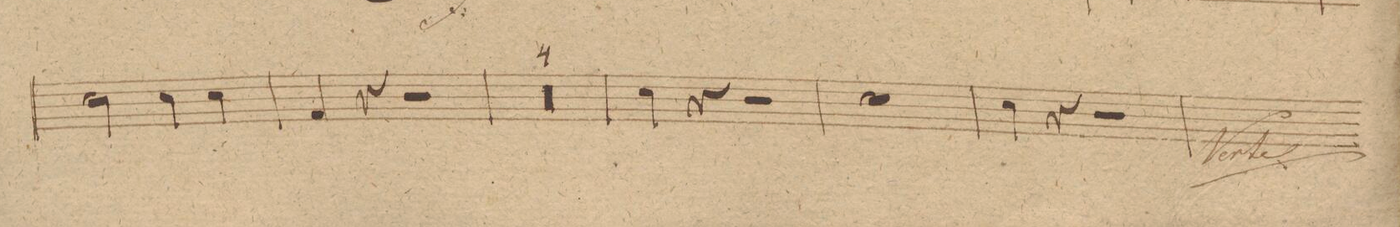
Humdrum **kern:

**kern	**dynam
*I"Trombone Baʃso.	*
*clefF4	*
*k[f#c#g#]	*
*met(c|)	*
*M2/2	*
2E\	.
4E\	.
4E\	.
=7	=7
4AA/	.
4r	.
2r	.
=8	=8
00r	.
=9	=9
=10	=10
=11	=11
=12	=12
4E\	.
4r	.
2r	.
=13	=13
1E	.
=14	=14
4E\	.
4r	.
2r	.
=15	=15
*-	*-
